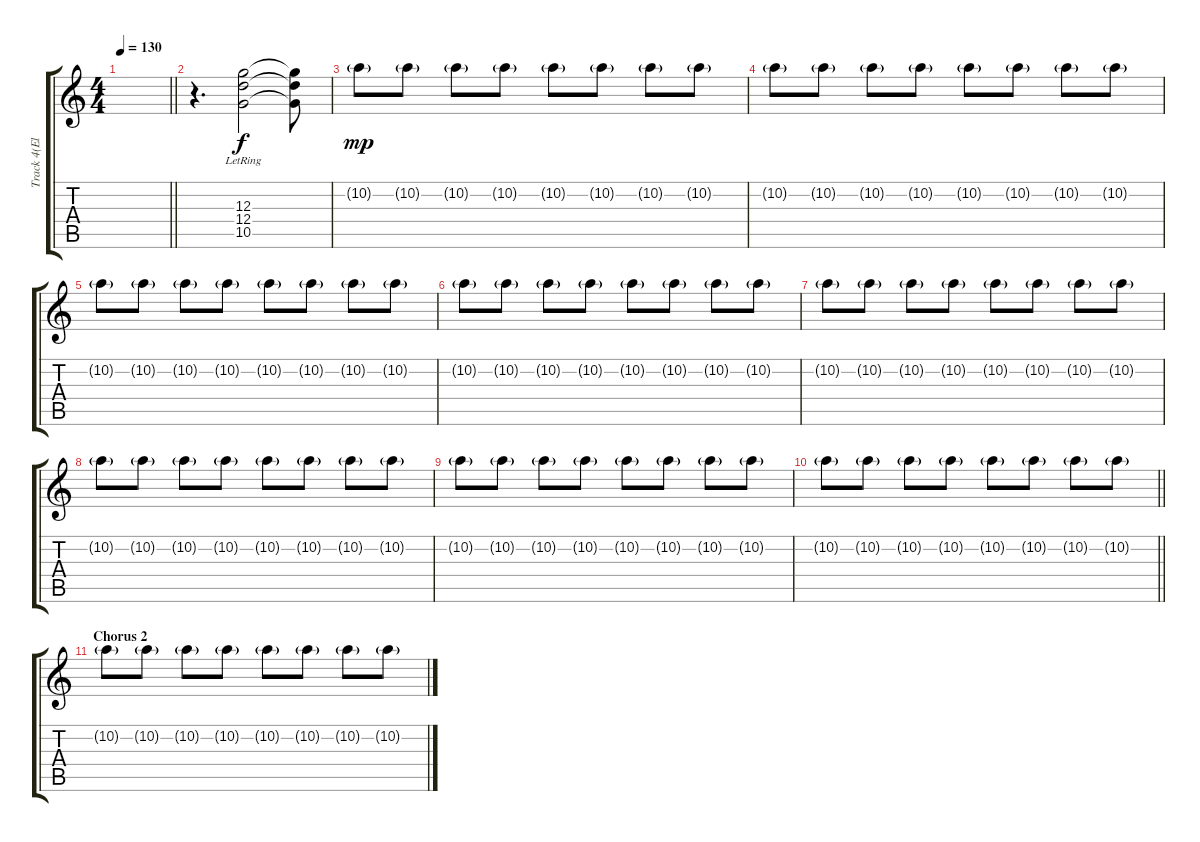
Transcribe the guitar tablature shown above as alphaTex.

\track ("Track 4(Ely Buendia/Overdub)" "Track 4(El") {instrument overdrivenguitar}
\staff {score tabs}
\tuning (E4 B3 G3 D3 A2 E2) {hide}
\ts (4 4)
\tempo 130
\clef g2
\barLineRight lightlight
\ks c
|
r.4{d} (12.3{lr} 12.4{lr} 10.5{lr}).2{dy f} (12.3{t} 12.4{t} 10.5{t}).8 |
10.2{g}.8{dy mp} 10.2{g}.8 10.2{g}.8 10.2{g}.8 10.2{g}.8 10.2{g}.8 10.2{g}.8 10.2{g}.8 |
10.2{g}.8 10.2{g}.8 10.2{g}.8 10.2{g}.8 10.2{g}.8 10.2{g}.8 10.2{g}.8 10.2{g}.8 |
10.2{g}.8 10.2{g}.8 10.2{g}.8 10.2{g}.8 10.2{g}.8 10.2{g}.8 10.2{g}.8 10.2{g}.8 |
10.2{g}.8 10.2{g}.8 10.2{g}.8 10.2{g}.8 10.2{g}.8 10.2{g}.8 10.2{g}.8 10.2{g}.8 |
10.2{g}.8 10.2{g}.8 10.2{g}.8 10.2{g}.8 10.2{g}.8 10.2{g}.8 10.2{g}.8 10.2{g}.8 |
10.2{g}.8 10.2{g}.8 10.2{g}.8 10.2{g}.8 10.2{g}.8 10.2{g}.8 10.2{g}.8 10.2{g}.8 |
10.2{g}.8 10.2{g}.8 10.2{g}.8 10.2{g}.8 10.2{g}.8 10.2{g}.8 10.2{g}.8 10.2{g}.8 |
\barLineRight lightlight
10.2{g}.8 10.2{g}.8 10.2{g}.8 10.2{g}.8 10.2{g}.8 10.2{g}.8 10.2{g}.8 10.2{g}.8 |
\section ("" "Chorus 2")
10.2{g}.8 10.2{g}.8 10.2{g}.8 10.2{g}.8 10.2{g}.8 10.2{g}.8 10.2{g}.8 10.2{g}.8
